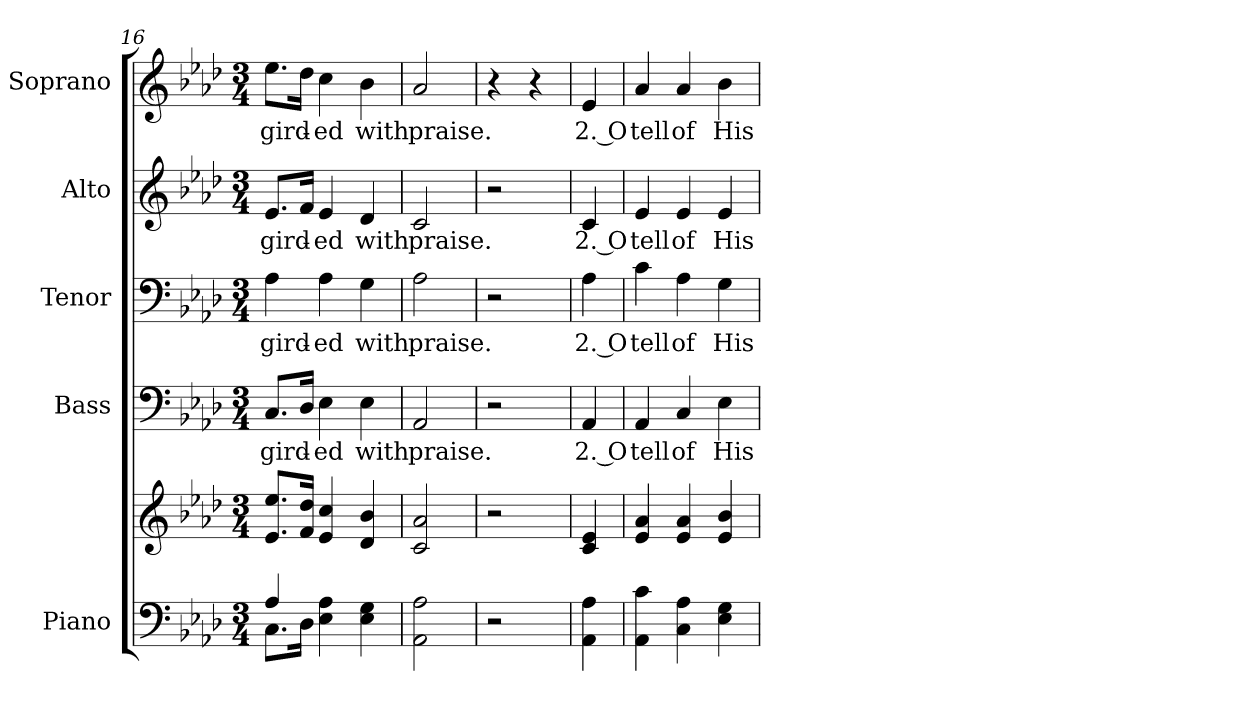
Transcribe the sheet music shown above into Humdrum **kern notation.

**kern	**kern	**kern	**text	**kern	**text	**kern	**text	**kern	**text
*part5	*part5	*part4	*part4	*part3	*part3	*part2	*part2	*part1	*part1
*staff6	*staff5	*staff4	*staff4	*staff3	*staff3	*staff2	*staff2	*staff1	*staff1
*I"Piano	*	*I"Bass	*	*I"Tenor	*	*I"Alto	*	*I"Soprano	*
*I'Pno.	*	*I'B.	*	*I'T.	*	*I'A.	*	*I'S.	*
!!LO:PB:g=z
*clefF4	*clefG2	*clefF4	*	*clefF4	*	*clefG2	*	*clefG2	*
*k[b-e-a-d-]	*k[b-e-a-d-]	*k[b-e-a-d-]	*	*k[b-e-a-d-]	*	*k[b-e-a-d-]	*	*k[b-e-a-d-]	*
*f:	*f:	*f:	*	*f:	*	*f:	*	*f:	*
*M3/4	*M3/4	*M3/4	*	*M3/4	*	*M3/4	*	*M3/4	*
=16	=16	=16	=16	=16	=16	=16	=16	=16	=16
*^	*	*	*	*	*	*	*	*	*
!	!	!	!	!LO:LY:b:color=#000000	!	!	!	!	!	!
!	!	!	!	!	!	!LO:LY:b:color=#000000	!	!	!	!
!	!	!	!	!	!	!	!	!LO:LY:b:color=#000000	!	!
!	!	!	!	!	!	!	!	!	!	!LO:LY:b:color=#000000
4A-i/	8.Ci\L	8.e-i/ 8.ee-iL	8.Ci/L	gird-	4A-i\	gird-	8.e-i/L	gird-	8.ee-i\L	gird-
.	16D-i\Jk	16fi/ 16dd-iJk	16D-i/Jk	.	.	.	16fi/Jk	.	16dd-i\Jk	.
!	!	!	!	!LO:LY:b:color=#000000	!	!	!	!	!	!
!	!	!	!	!	!	!LO:LY:b:color=#000000	!	!	!	!
!	!	!	!	!	!	!	!	!LO:LY:b:color=#000000	!	!
!	!	!	!	!	!	!	!	!	!	!LO:LY:b:color=#000000
4E-i\ 4A-i	2ryy	4e-i/ 4cci	4E-i\	-ed	4A-i\	-ed	4e-i/	-ed	4cci\	-ed
!	!	!	!	!LO:LY:b:color=#000000	!	!	!	!	!	!
!	!	!	!	!	!	!LO:LY:b:color=#000000	!	!	!	!
!	!	!	!	!	!	!	!	!LO:LY:b:color=#000000	!	!
!	!	!	!	!	!	!	!	!	!	!LO:LY:b:color=#000000
4E-i\ 4Gi	.	4d-i/ 4b-i	4E-i\	with	4Gi\	with	4d-i/	with	4b-i\	with
*v	*v	*	*	*	*	*	*	*	*	*
=17	=17	=17	=17	=17	=17	=17	=17	=17	=17
!	!	!	!LO:LY:b:color=#000000	!	!	!	!	!	!
!	!	!	!	!	!LO:LY:b:color=#000000	!	!	!	!
!	!	!	!	!	!	!	!LO:LY:b:color=#000000	!	!
!	!	!	!	!	!	!	!	!	!LO:LY:b:color=#000000
2AA-i\ 2A-i	2ci/ 2a-i	2AA-i/	praise.	2A-i\	praise.	2ci/	praise.	2a-i/	praise.
=18	=18	=18	=18	=18	=18	=18	=18	=18	=18
2r	2r	2r	.	2r	.	2r	.	4r	.
.	.	.	.	.	.	.	.	4r	.
=19	=19	=19	=19	=19	=19	=19	=19	=19	=19
!	!	!	!LO:LY:b:color=#000000	!	!	!	!	!	!
!	!	!	!	!	!LO:LY:b:color=#000000	!	!	!	!
!	!	!	!	!	!	!	!LO:LY:b:color=#000000	!	!
!	!	!	!	!	!	!	!	!	!LO:LY:b:color=#000000
4AA-i\ 4A-i	4ci/ 4e-i	4AA-i/	2. O	4A-i\	2. O	4ci/	2. O	4e-i/	2. O
=20	=20	=20	=20	=20	=20	=20	=20	=20	=20
!	!	!	!LO:LY:b:color=#000000	!	!	!	!	!	!
!	!	!	!	!	!LO:LY:b:color=#000000	!	!	!	!
!	!	!	!	!	!	!	!LO:LY:b:color=#000000	!	!
!	!	!	!	!	!	!	!	!	!LO:LY:b:color=#000000
4AA-i\ 4ci	4e-i/ 4a-i	4AA-i/	tell	4ci\	tell	4e-i/	tell	4a-i/	tell
!	!	!	!LO:LY:b:color=#000000	!	!	!	!	!	!
!	!	!	!	!	!LO:LY:b:color=#000000	!	!	!	!
!	!	!	!	!	!	!	!LO:LY:b:color=#000000	!	!
!	!	!	!	!	!	!	!	!	!LO:LY:b:color=#000000
4Ci\ 4A-i	4e-i/ 4a-i	4Ci/	of	4A-i\	of	4e-i/	of	4a-i/	of
!	!	!	!LO:LY:b:color=#000000	!	!	!	!	!	!
!	!	!	!	!	!LO:LY:b:color=#000000	!	!	!	!
!	!	!	!	!	!	!	!LO:LY:b:color=#000000	!	!
!	!	!	!	!	!	!	!	!	!LO:LY:b:color=#000000
4E-i\ 4Gi	4e-i/ 4b-i	4E-i\	His	4Gi\	His	4e-i/	His	4b-i\	His
=	=	=	=	=	=	=	=	=	=
*-	*-	*-	*-	*-	*-	*-	*-	*-	*-
